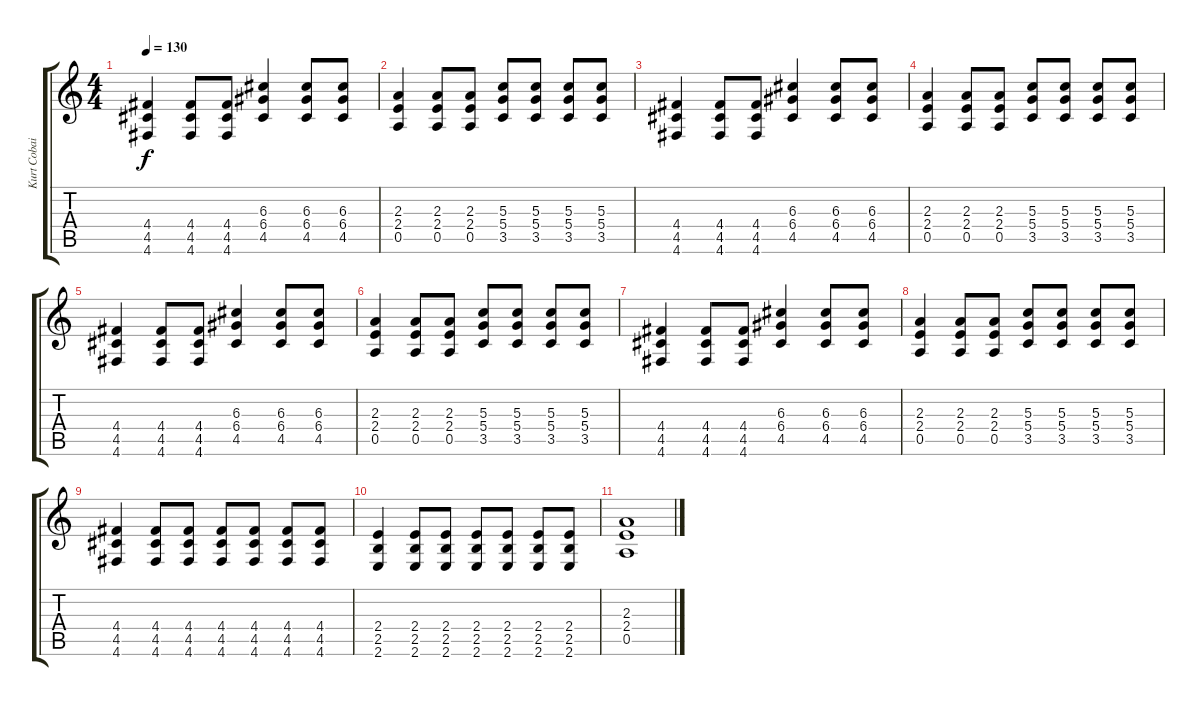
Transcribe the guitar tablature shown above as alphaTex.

\track ("Kurt Cobain (Guitar" "Kurt Cobai") {instrument electricguitarclean}
\staff {score tabs}
\tuning (E4 B3 G3 D3 A2 D2) {hide}
\ts (4 4)
\tempo 130
\clef g2
\ks c
(4.4 4.5 4.6).4{dy f} (4.4 4.5 4.6).8 (4.4 4.5 4.6).8 (6.3 6.4 4.5).4 (6.3 6.4 4.5).8 (6.3 6.4 4.5).8 |
(2.3 2.4 0.5).4 (2.3 2.4 0.5).8 (2.3 2.4 0.5).8 (5.3 5.4 3.5).8 (5.3 5.4 3.5).8 (5.3 5.4 3.5).8 (5.3 5.4 3.5).8 |
(4.4 4.5 4.6).4 (4.4 4.5 4.6).8 (4.4 4.5 4.6).8 (6.3 6.4 4.5).4 (6.3 6.4 4.5).8 (6.3 6.4 4.5).8 |
(2.3 2.4 0.5).4 (2.3 2.4 0.5).8 (2.3 2.4 0.5).8 (5.3 5.4 3.5).8 (5.3 5.4 3.5).8 (5.3 5.4 3.5).8 (5.3 5.4 3.5).8 |
(4.4 4.5 4.6).4 (4.4 4.5 4.6).8 (4.4 4.5 4.6).8 (6.3 6.4 4.5).4 (6.3 6.4 4.5).8 (6.3 6.4 4.5).8 |
(2.3 2.4 0.5).4 (2.3 2.4 0.5).8 (2.3 2.4 0.5).8 (5.3 5.4 3.5).8 (5.3 5.4 3.5).8 (5.3 5.4 3.5).8 (5.3 5.4 3.5).8 |
(4.4 4.5 4.6).4 (4.4 4.5 4.6).8 (4.4 4.5 4.6).8 (6.3 6.4 4.5).4 (6.3 6.4 4.5).8 (6.3 6.4 4.5).8 |
(2.3 2.4 0.5).4 (2.3 2.4 0.5).8 (2.3 2.4 0.5).8 (5.3 5.4 3.5).8 (5.3 5.4 3.5).8 (5.3 5.4 3.5).8 (5.3 5.4 3.5).8 |
(4.4 4.5 4.6).4 (4.4 4.5 4.6).8 (4.4 4.5 4.6).8 (4.4 4.5 4.6).8 (4.4 4.5 4.6).8 (4.4 4.5 4.6).8 (4.4 4.5 4.6).8 |
(2.4 2.5 2.6).4 (2.4 2.5 2.6).8 (2.4 2.5 2.6).8 (2.4 2.5 2.6).8 (2.4 2.5 2.6).8 (2.4 2.5 2.6).8 (2.4 2.5 2.6).8 |
(2.3 2.4 0.5).1{volume 12 instrument electricguitarclean}
